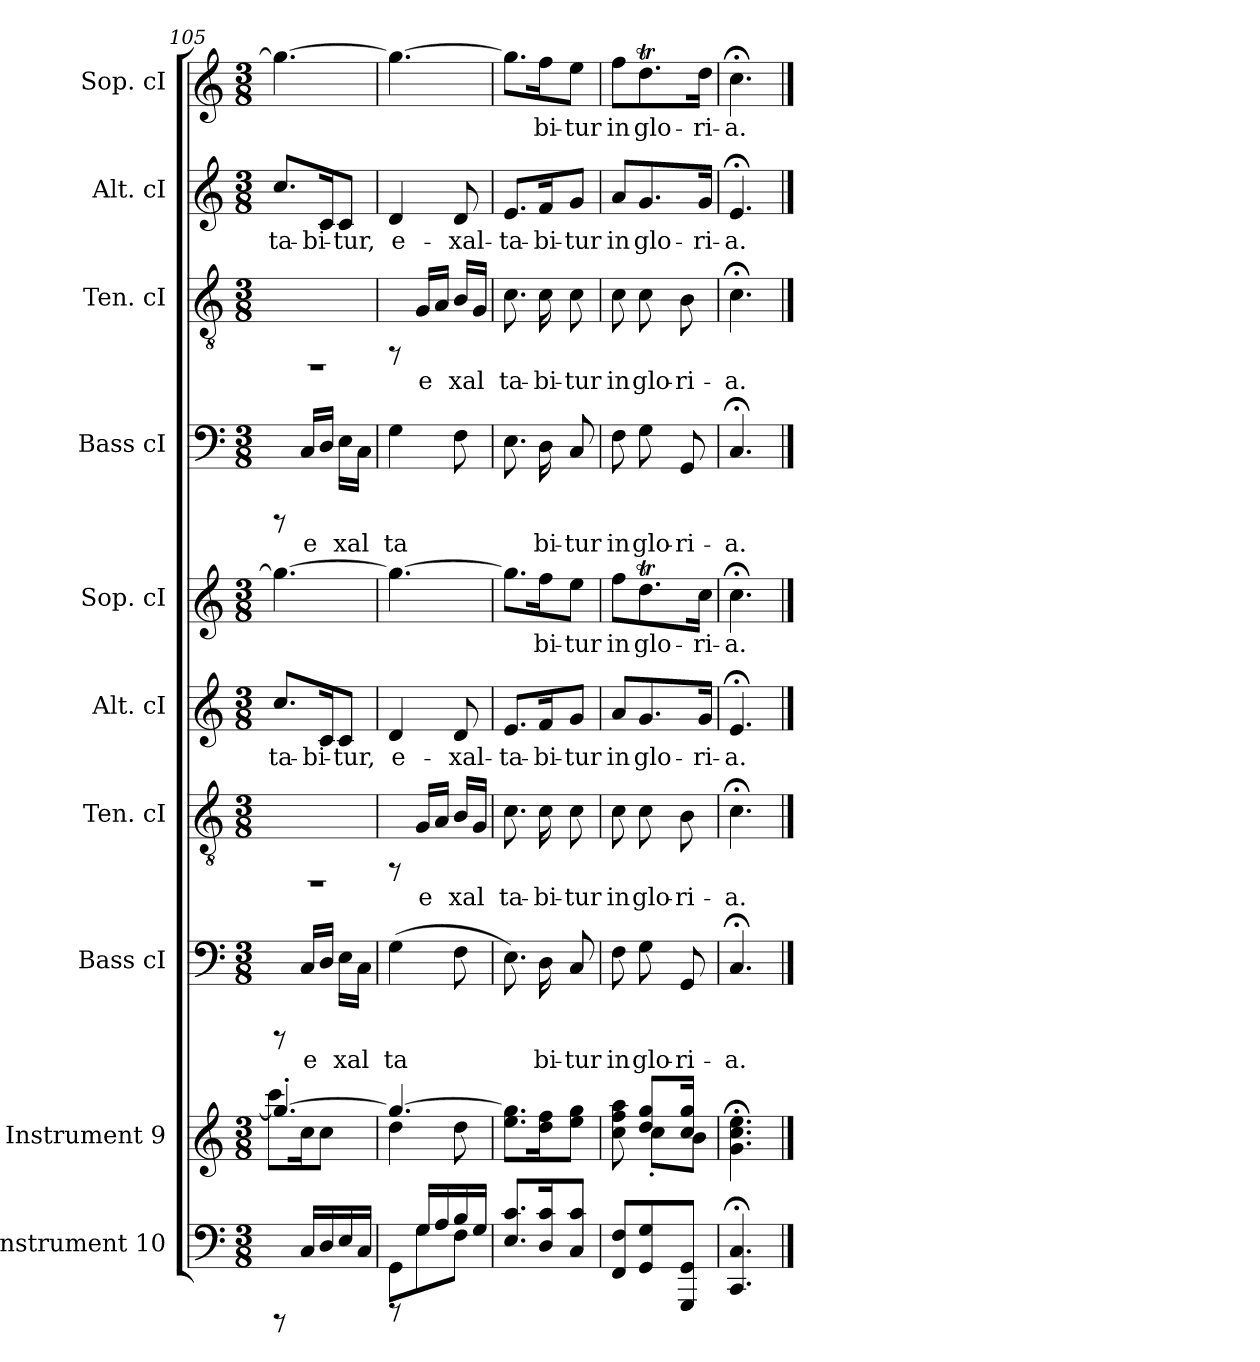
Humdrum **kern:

**kern	**kern	**kern	**text	**kern	**text	**kern	**text	**kern	**text	**kern	**text	**kern	**text	**kern	**text	**kern	**text
*part10	*part9	*part8	*part8	*part7	*part7	*part6	*part6	*part5	*part5	*part4	*part4	*part3	*part3	*part2	*part2	*part1	*part1
*staff10	*staff9	*staff8	*staff8	*staff7	*staff7	*staff6	*staff6	*staff5	*staff5	*staff4	*staff4	*staff3	*staff3	*staff2	*staff2	*staff1	*staff1
*I"Instrument 10	*I"Instrument 9	*I"Bass cI	*	*I"Ten. cI	*	*I"Alt. cI	*	*I"Sop. cI	*	*I"Bass cI	*	*I"Ten. cI	*	*I"Alt. cI	*	*I"Sop. cI	*
*	*	*	*	*	*	*	*	*	*	*I'Bass cI	*	*I'Ten. cI	*	*I'Alt. cI	*	*I'Sop. cI	*
*clefF4	*clefG2	*clefF4	*	*clefGv2	*	*clefG2	*	*clefG2	*	*clefF4	*	*clefGv2	*	*clefG2	*	*clefG2	*
*k[]	*k[]	*k[]	*	*k[]	*	*k[]	*	*k[]	*	*k[]	*	*k[]	*	*k[]	*	*k[]	*
*C:	*C:	*C:	*	*C:	*	*C:	*	*C:	*	*C:	*	*C:	*	*C:	*	*C:	*
*M3/8	*M3/8	*M3/8	*	*M3/8	*	*M3/8	*	*M3/8	*	*M3/8	*	*M3/8	*	*M3/8	*	*M3/8	*
=105	=105	=105	=105	=105	=105	=105	=105	=105	=105	=105	=105	=105	=105	=105	=105	=105	=105
*	*^	*	*	*	*	*	*	*	*	*	*	*	*	*	*	*	*
!	!	!	!	!	!	!	!	!LO:LY:b:cj	!	!LO:LY:b:cj	!	!	!	!	!	!LO:LY:b:cj	!	!LO:LY:b:cj
8rCCC	4.gg'>/_>	8ccc\L	8rCCC	.	4.rEE	.	8.cc/L	-ta-	4.gg\_>	--	8rCCC	.	4.rEE	.	8.cc/L	-ta-	4.gg\_>	--
!	!	!	!	!LO:LY:b:cj	!	!	!	!	!	!	!	!LO:LY:b:cj	!	!	!	!	!	!
16C/L	.	16cc\	16C/L	e-	.	.	.	.	.	.	16C/L	e-	.	.	.	.	.	.
!	!	!	!	!LO:LY:b:cj	!	!	!	!LO:LY:b:cj	!	!	!	!LO:LY:b:cj	!	!	!	!LO:LY:b:cj	!	!
16D/	.	8cc\J	16D/J	--	.	.	16c/K	-bi-	.	.	16D/J	--	.	.	16c/K	-bi-	.	.
!	!	!	!	!LO:LY:b:cj	!	!	!	!LO:LY:b:cj	!	!	!	!LO:LY:b:cj	!	!	!	!LO:LY:b:cj	!	!
16E/	.	.	16E\L	-xal-	.	.	8c/J	-tur,	.	.	16E\L	-xal-	.	.	8c/J	-tur,	.	.
!	!	!	!	!LO:LY:b:cj	!	!	!	!	!	!	!	!LO:LY:b:cj	!	!	!	!	!	!
16C/J	.	16ryy	16C\J	--	.	.	.	.	.	.	16C\J	--	.	.	.	.	.	.
=106	=106	=106	=106	=106	=106	=106	=106	=106	=106	=106	=106	=106	=106	=106	=106	=106	=106	=106
*^	*	*	*	*	*	*	*	*	*	*	*	*	*	*	*	*	*	*
!	!	!	!	!	!LO:LY:b:cj	!	!	!	!LO:LY:b:cj	!	!LO:LY:b:cj	!	!LO:LY:b:cj	!	!	!	!LO:LY:b:cj	!	!LO:LY:b:cj
8rEEE	8GG\L	4.gg/_>	4dd\	(>4G\	-ta-	8rFF	.	4d/	e-	4.gg\_>	--	4G\	-ta-	8rFF	.	4d/	e-	4.gg\_>	--
!	!	!	!	!	!	!	!LO:LY:b:cj	!	!	!	!	!	!	!	!LO:LY:b:cj	!	!	!	!
16G/L	8G\	.	.	.	.	16G/L	e-	.	.	.	.	.	.	16G/L	e-	.	.	.	.
!	!	!	!	!	!	!	!LO:LY:b:cj	!	!	!	!	!	!	!	!LO:LY:b:cj	!	!	!	!
16A/	.	.	.	.	.	16A/J	--	.	.	.	.	.	.	16A/J	--	.	.	.	.
!	!	!	!	!	!LO:LY:b:cj	!	!LO:LY:b:cj	!	!LO:LY:b:cj	!	!	!	!LO:LY:b:cj	!	!LO:LY:b:cj	!	!LO:LY:b:cj	!	!
16B/	8F\J	.	8dd\	8F\	--	16B/L	-xal-	8d/	-xal-	.	.	8F\	--	16B/L	-xal-	8d/	-xal-	.	.
!	!	!	!	!	!	!	!LO:LY:b:cj	!	!	!	!	!	!	!	!LO:LY:b:cj	!	!	!	!
16G/J	.	.	.	.	.	16G/J	--	.	.	.	.	.	.	16G/J	--	.	.	.	.
*v	*v	*	*	*	*	*	*	*	*	*	*	*	*	*	*	*	*	*	*
*	*v	*v	*	*	*	*	*	*	*	*	*	*	*	*	*	*	*	*
=107	=107	=107	=107	=107	=107	=107	=107	=107	=107	=107	=107	=107	=107	=107	=107	=107	=107
!	!	!	!LO:LY:b:cj	!	!LO:LY:b:cj	!	!LO:LY:b:cj	!	!LO:LY:b:cj	!	!LO:LY:b:cj	!	!LO:LY:b:cj	!	!LO:LY:b:cj	!	!LO:LY:b:cj
8.c/ 8.E/L	8.gg\] 8.ee\L	8.E\)	--	8.c\	-ta-	8.e/L	-ta-	8.gg\L]	--	8.E\	--	8.c\	-ta-	8.e/L	-ta-	8.gg\L]	--
!	!	!	!LO:LY:b:cj	!	!LO:LY:b:cj	!	!LO:LY:b:cj	!	!LO:LY:b:cj	!	!LO:LY:b:cj	!	!LO:LY:b:cj	!	!LO:LY:b:cj	!	!LO:LY:b:cj
16c/ 16D/	16ff\ 16dd\	16D\	-bi-	16c\	-bi-	16f/K	-bi-	16ff\K	-bi-	16D\	-bi-	16c\	-bi-	16f/K	-bi-	16ff\K	-bi-
!	!	!	!LO:LY:b:cj	!	!LO:LY:b:cj	!	!LO:LY:b:cj	!	!LO:LY:b:cj	!	!LO:LY:b:cj	!	!LO:LY:b:cj	!	!LO:LY:b:cj	!	!LO:LY:b:cj
8c/ 8C/J	8gg\ 8ee\J	8C/	-tur	8c\	-tur	8g/J	-tur	8ee\J	-tur	8C/	-tur	8c\	-tur	8g/J	-tur	8ee\J	-tur
=108	=108	=108	=108	=108	=108	=108	=108	=108	=108	=108	=108	=108	=108	=108	=108	=108	=108
*	*^	*	*	*	*	*	*	*	*	*	*	*	*	*	*	*	*
!	!	!	!	!LO:LY:b:cj	!	!LO:LY:b:cj	!	!LO:LY:b:cj	!	!LO:LY:b:cj	!	!LO:LY:b:cj	!	!LO:LY:b:cj	!	!LO:LY:b:cj	!	!LO:LY:b:cj
8F/ 8FF/L	8ryy	8aa\ 8ff\ 8cc\	8F\	in	8c\	in	8a/L	in	8ff\L	in	8F\	in	8c\	in	8a/L	in	8ff\L	in
!	!	!	!	!LO:LY:b:cj	!	!LO:LY:b:cj	!	!LO:LY:b:cj	!	!LO:LY:b:cj	!	!LO:LY:b:cj	!	!LO:LY:b:cj	!	!LO:LY:b:cj	!	!LO:LY:b:cj
8G/ 8GG/	8gg/ 8dd/L	8cc'>\L	8G\	glo-	8c\	glo-	8.g/	glo-	8.ddT\	glo-	8G\	glo-	8c\	glo-	8.g/	glo-	8.ddT\	glo-
!	!	!	!	!LO:LY:b:cj	!	!LO:LY:b:cj	!	!	!	!	!	!LO:LY:b:cj	!	!LO:LY:b:cj	!	!	!	!
8GG/ 8GGG/J	16gg/ 16cc/J	8b\J	8GG/	-ri-	8B\	-ri-	.	.	.	.	8GG/	-ri-	8B\	-ri-	.	.	.	.
!	!	!	!	!	!	!	!	!LO:LY:b:cj	!	!LO:LY:b:cj	!	!	!	!	!	!LO:LY:b:cj	!	!LO:LY:b:cj
.	16ryy	.	.	.	.	.	16g/Jk	-ri-	16cc\Jk	-ri-	.	.	.	.	16g/Jk	-ri-	16dd\Jk	-ri-
*	*v	*v	*	*	*	*	*	*	*	*	*	*	*	*	*	*	*	*
=109	=109	=109	=109	=109	=109	=109	=109	=109	=109	=109	=109	=109	=109	=109	=109	=109	=109
!	!	!	!LO:LY:b:cj	!	!LO:LY:b:cj	!	!LO:LY:b:cj	!	!LO:LY:b:cj	!	!LO:LY:b:cj	!	!LO:LY:b:cj	!	!LO:LY:b:cj	!	!LO:LY:b:cj
4.C/;< 4.CC/;<	4.ee\;< 4.cc\;< 4.g\;<	4.C;</	-a.	4.c;<\	-a.	4.e;</	-a.	4.cc;<\	-a.	4.C;</	-a.	4.c;<\	-a.	4.e;</	-a.	4.cc;<\	-a.
==	==	==	==	==	==	==	==	==	==	==	==	==	==	==	==	==	==
*-	*-	*-	*-	*-	*-	*-	*-	*-	*-	*-	*-	*-	*-	*-	*-	*-	*-
